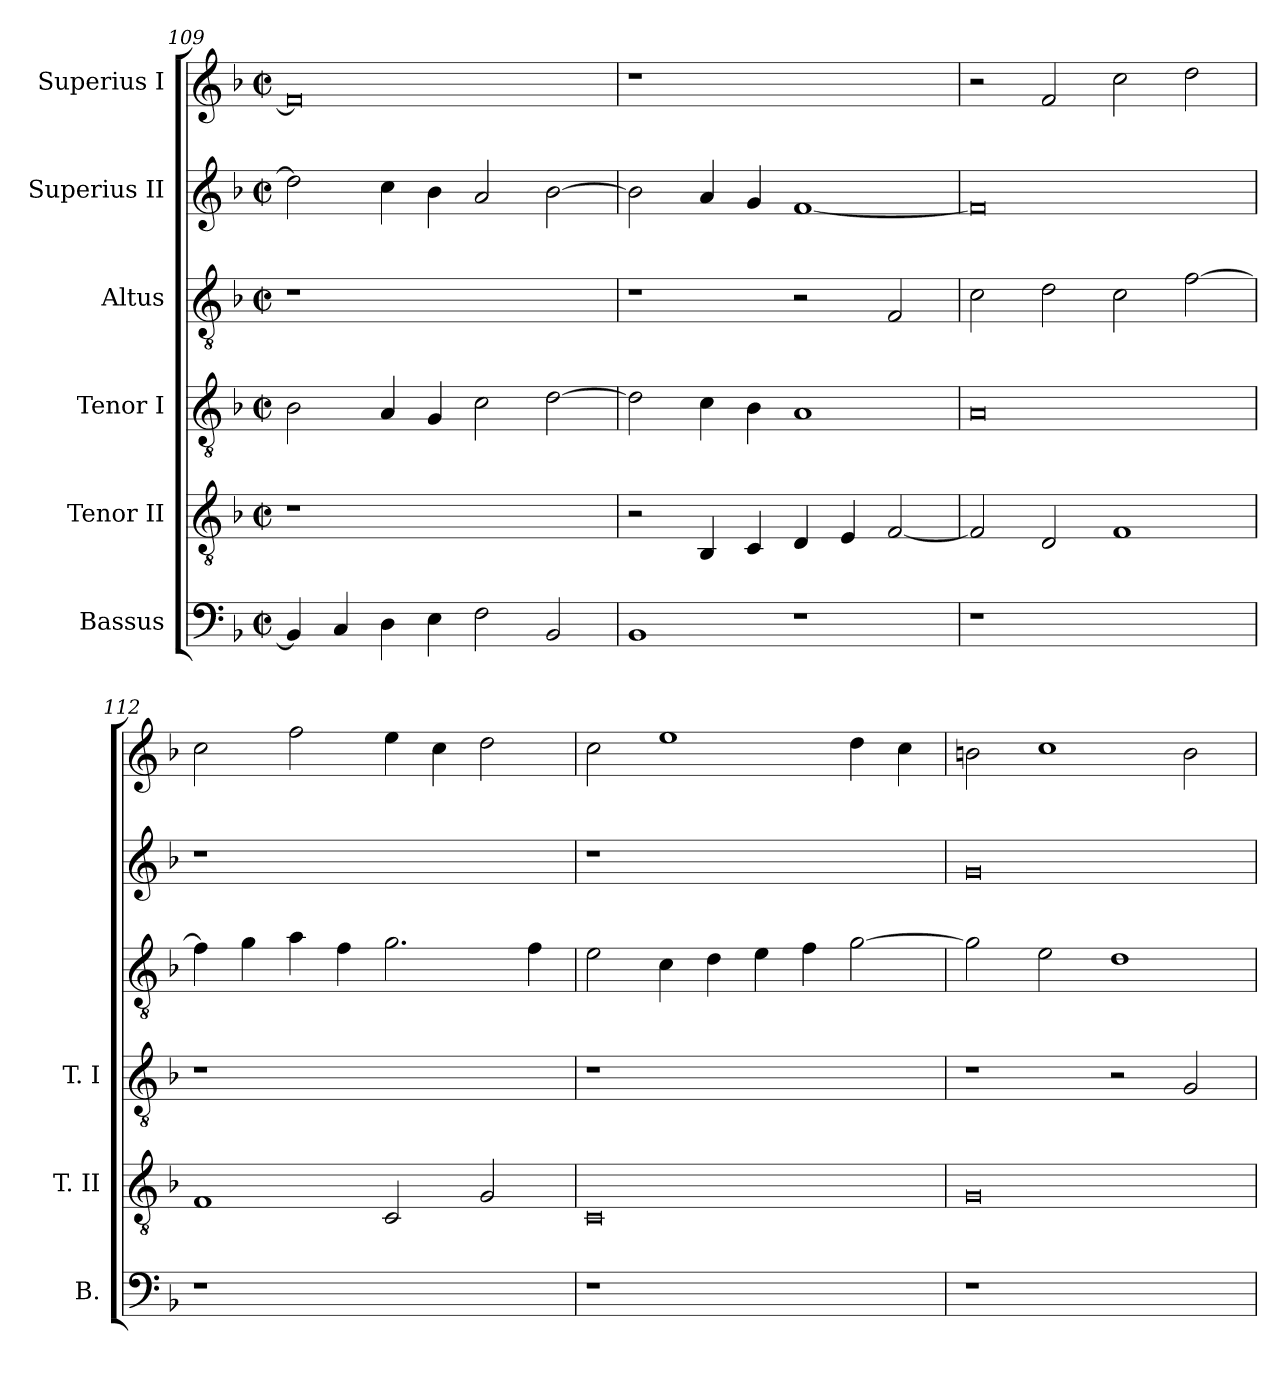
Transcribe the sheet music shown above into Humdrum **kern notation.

**kern	**kern	**kern	**kern	**kern	**kern
*part6	*part5	*part4	*part3	*part2	*part1
*staff6	*staff5	*staff4	*staff3	*staff2	*staff1
*I"Bassus	*I"Tenor II	*I"Tenor I	*I"Altus	*I"Superius II	*I"Superius I
*I'B.	*I'T. II	*I'T. I	*	*	*
*clefF4	*clefGv2	*clefGv2	*clefGv2	*clefG2	*clefG2
*	*ITrd7c12	*ITrd7c12	*ITrd7c12	*	*
*k[b-]	*k[b-]	*k[b-]	*k[b-]	*k[b-]	*k[b-]
*F:	*F:	*F:	*F:	*F:	*F:
*M2/2	*M2/2	*M2/2	*M2/2	*M2/2	*M2/2
*met(c|)	*met(c|)	*met(c|)	*met(c|)	*met(c|)	*met(c|)
=109	=109	=109	=109	=109	=109
!	!LO:N:vis=1	!	!LO:N:vis=1	!	!
4BB-i/]	1r	2BB-i\	1r	2ddi\]	0fi]
4Ci/	.	.	.	.	.
4Di\	.	4AAi/	.	4cci\	.
4Ei\	.	4GGi/	.	4b-i\	.
2Fi\	1ryy	2Ci\	1ryy	2ai/	.
2BB-i/	.	[>2Di\	.	[>2b-i\	.
=110	=110	=110	=110	=110	=110
!	!	!	!	!	!LO:N:vis=1
1BB-i	2r	2Di\]	1r	2b-i\]	1r
.	4BBB-i/	4Ci\	.	4ai/	.
.	4CCi/	4BB-i\	.	4gi/	.
1r	4DDi/	1AAi	2r	[<1fi	1ryy
.	4EEi/	.	.	.	.
.	[<2FFi/	.	2FFi/	.	.
=111	=111	=111	=111	=111	=111
!LO:N:vis=1	!	!	!	!	!
1r	2FFi/]	0AAi	2Ci\	0fi]	2r
.	2DDi/	.	2Di\	.	2fi/
1ryy	1FFi	.	2Ci\	.	2cci\
.	.	.	[>2Fi\	.	2ddi\
!!LO:PB:g=z
=112	=112	=112	=112	=112	=112
!LO:N:vis=1	!	!LO:N:vis=1	!	!LO:N:vis=1	!
1r	1FFi	1r	4Fi\]	1r	2cci\
.	.	.	4Gi\	.	.
.	.	.	4Ai\	.	2ffi\
.	.	.	4Fi\	.	.
1ryy	2CCi/	1ryy	2.Gi\	1ryy	4eei\
.	.	.	.	.	4cci\
.	2GGi/	.	.	.	2ddi\
.	.	.	4Fi\	.	.
=113	=113	=113	=113	=113	=113
!LO:N:vis=1	!	!LO:N:vis=1	!	!LO:N:vis=1	!
1r	0CCi	1r	2Ei\	1r	2cci\
.	.	.	4Ci\	.	1eei
.	.	.	4Di\	.	.
1ryy	.	1ryy	4Ei\	1ryy	.
.	.	.	4Fi\	.	.
.	.	.	[>2Gi\	.	4ddi\
.	.	.	.	.	4cci\
=114	=114	=114	=114	=114	=114
!LO:N:vis=1	!	!	!	!	!
1r	0GGi	1r	2Gi\]	0gi	2bni\
.	.	.	2Ei\	.	1cci
1ryy	.	2r	1Di	.	.
.	.	2GGi/	.	.	2bi\
=	=	=	=	=	=
*-	*-	*-	*-	*-	*-
